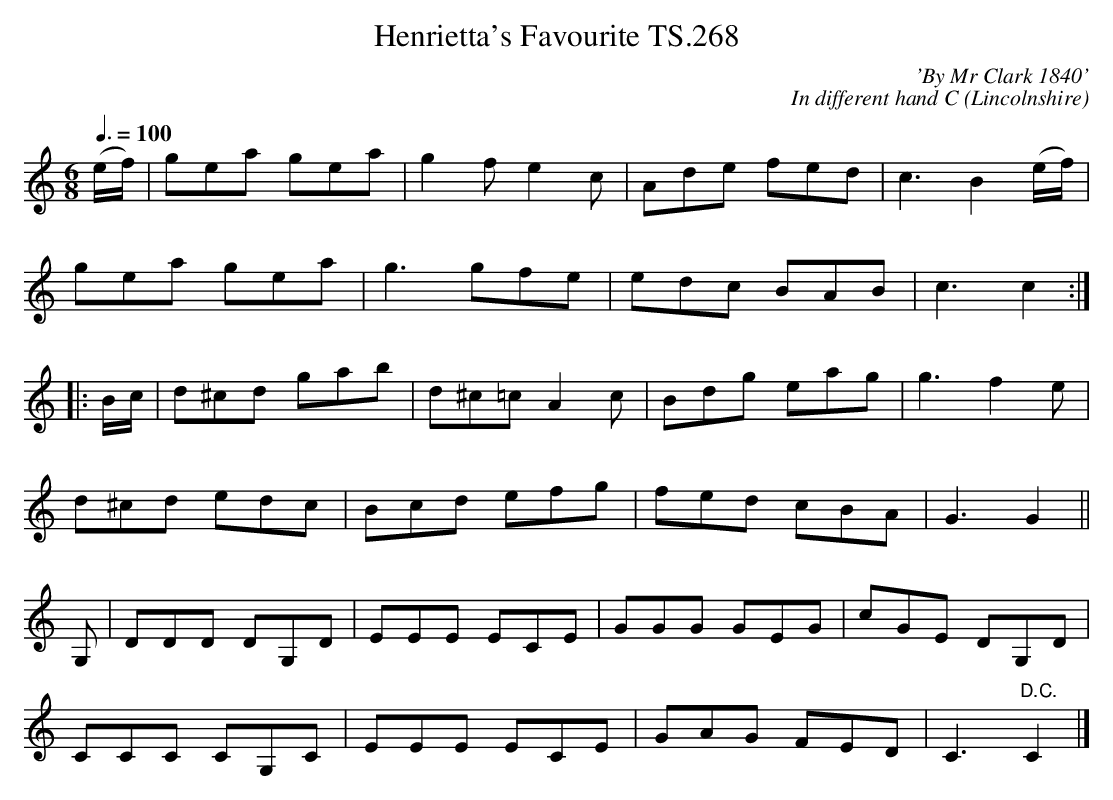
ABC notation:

X:1
T:Henrietta's Favourite TS.268
C:'By Mr Clark 1840'
C:In different hand C
L:1/8
M:6/8
O:Lincolnshire
Q:3/8=100
K:C
(e/f/)|gea gea|g2fe2c|Ade fed|c3B2(e/f/)|!
gea gea|g3gfe|edc BAB|c3c2:|!
|:B/c/|d^cd gab|d^c=cA2c|Bdg eag|g3f2e|!
d^cd edc|Bcd efg|fed cBA|G3G2||!
G,|DDD DG,D|EEE ECE|GGG GEG|cGE DG,D|!
CCC CG,C|EEE ECE|GAG FED|C3"D.C."C2|]
